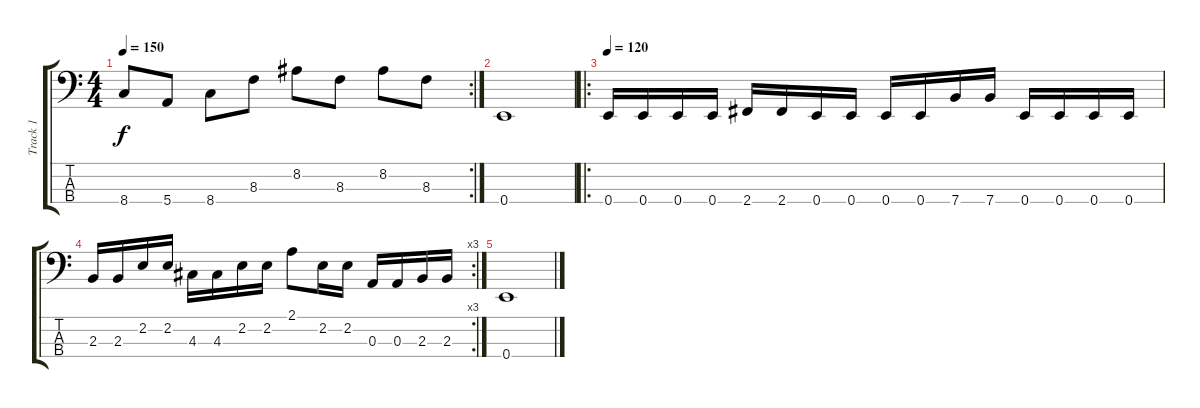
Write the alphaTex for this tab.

\track ("Track 1" "Track 1") {instrument electricbassfinger}
\staff {score tabs}
\tuning (G2 D2 A1 E1) {hide}
\rc 2
\ts (4 4)
\tempo 150
\clef f4
\ks c
8.4.8{dy f} 5.4.8 8.4.8 8.3.8 8.2.8 8.3.8 8.2.8 8.3.8 |
0.4.1 |
\ro
\tempo 120
0.4.16 0.4.16 0.4.16 0.4.16 2.4.16 2.4.16 0.4.16 0.4.16 0.4.16 0.4.16 7.4.16 7.4.16 0.4.16 0.4.16 0.4.16 0.4.16 |
\rc 3
2.3.16 2.3.16 2.2.16 2.2.16 4.3.16 4.3.16 2.2.16 2.2.16 2.1.8 2.2.16 2.2.16 0.3.16 0.3.16 2.3.16 2.3.16 |
0.4.1
